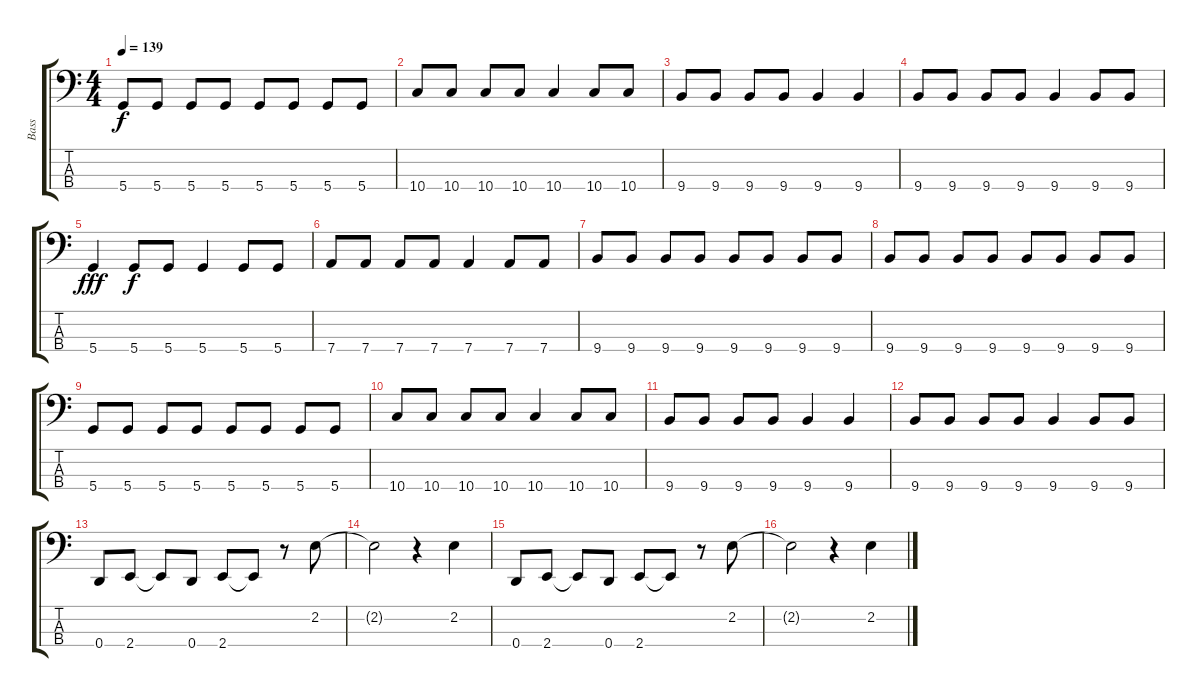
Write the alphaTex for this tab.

\track ("Bass" "Bass") {instrument electricbasspick}
\staff {score tabs}
\tuning (G2 D2 A1 D1) {hide}
\ts (4 4)
\tempo 139
\clef f4
\ks c
5.4.8{dy f} 5.4.8 5.4.8 5.4.8 5.4.8 5.4.8 5.4.8 5.4.8 |
10.4.8 10.4.8 10.4.8 10.4.8 10.4.4 10.4.8 10.4.8 |
9.4.8 9.4.8 9.4.8 9.4.8 9.4.4 9.4.4 |
9.4.8 9.4.8 9.4.8 9.4.8 9.4.4 9.4.8 9.4.8 |
5.4.4{dy fff} 5.4.8{dy f} 5.4.8 5.4.4 5.4.8 5.4.8 |
7.4.8 7.4.8 7.4.8 7.4.8 7.4.4 7.4.8 7.4.8 |
9.4.8 9.4.8 9.4.8 9.4.8 9.4.8 9.4.8 9.4.8 9.4.8 |
9.4.8 9.4.8 9.4.8 9.4.8 9.4.8 9.4.8 9.4.8 9.4.8 |
5.4.8 5.4.8 5.4.8 5.4.8 5.4.8 5.4.8 5.4.8 5.4.8 |
10.4.8 10.4.8 10.4.8 10.4.8 10.4.4 10.4.8 10.4.8 |
9.4.8 9.4.8 9.4.8 9.4.8 9.4.4 9.4.4 |
9.4.8 9.4.8 9.4.8 9.4.8 9.4.4 9.4.8 9.4.8 |
0.4.8 2.4.8 2.4{t}.8 0.4.8 2.4.8 2.4{t}.8 r.8 2.2.8 |
2.2{t}.2 r.4 2.2.4 |
0.4.8 2.4.8 2.4{t}.8 0.4.8 2.4.8 2.4{t}.8 r.8 2.2.8 |
2.2{t}.2 r.4 2.2.4
